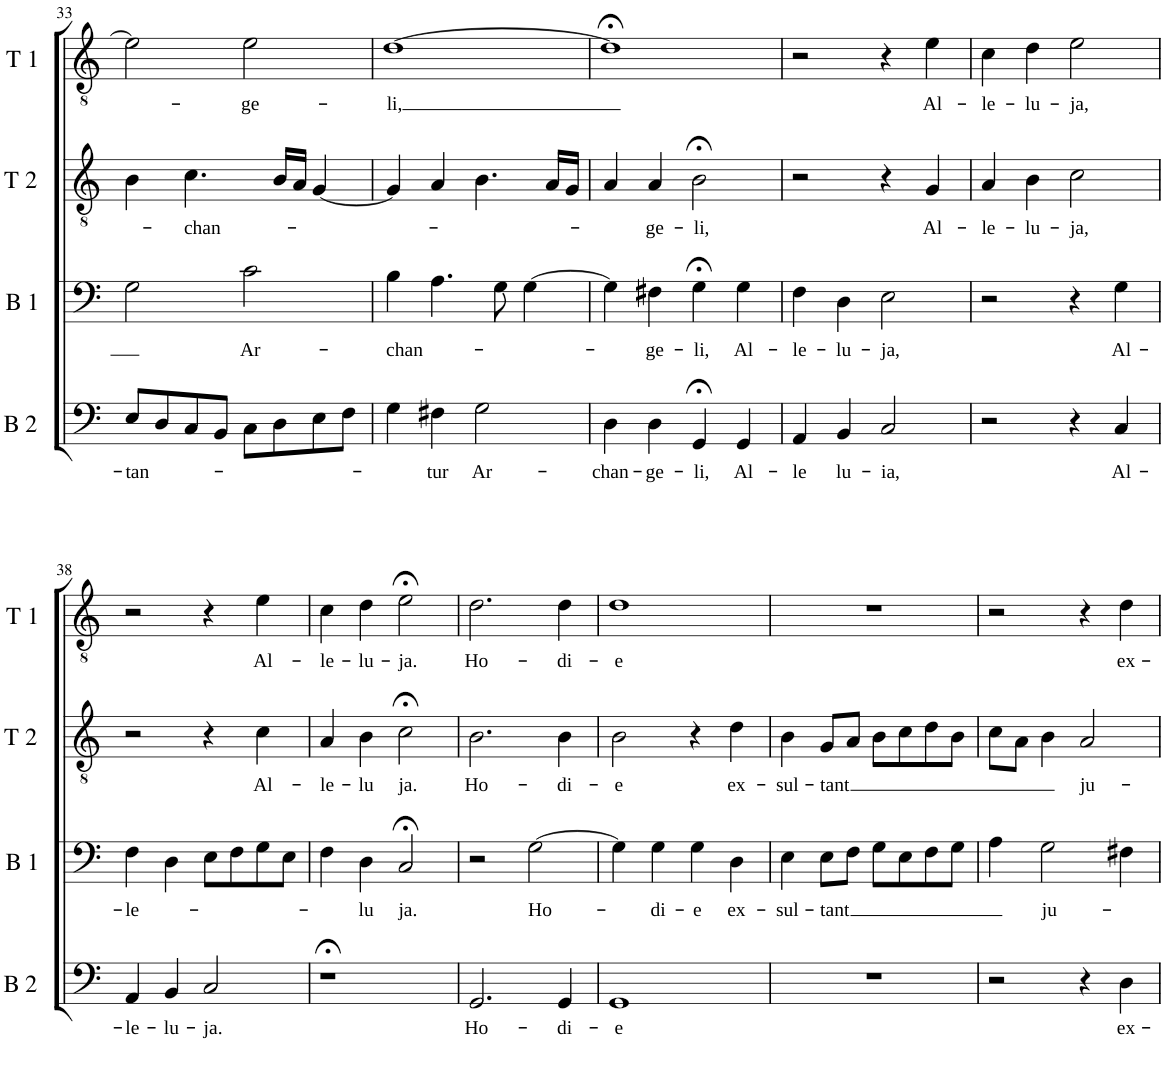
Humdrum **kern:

**kern	**text	**kern	**text	**kern	**text	**kern	**text
*part4	*part4	*part3	*part3	*part2	*part2	*part1	*part1
*staff4	*staff4	*staff3	*staff3	*staff2	*staff2	*staff1	*staff1
*I"Bass 2	*	*I"Bass 1	*	*I"Tenor 2	*	*I"Tenor 1	*
*I'B 2	*	*I'B 1	*	*I'T 2	*	*I'T 1	*
!!LO:PB:g=z
*clefF4	*	*clefF4	*	*clefGv2	*	*clefGv2	*
*k[]	*	*k[]	*	*k[]	*	*k[]	*
*M4/4	*	*M4/4	*	*M4/4	*	*M4/4	*
*met(c)	*	*met(c)	*	*met(c)	*	*met(c)	*
=33	=33	=33	=33	=33	=33	=33	=33
!	!LO:LY:b	!	!	!	!	!	!
8E/L	-tan-	2G\	.	4B\	.	2e\]	.
8D/	.	.	.	.	.	.	.
!	!	!	!	!	!LO:LY:b	!	!
8C/	.	.	.	4.c\	-chan-	.	.
8BB/J	.	.	.	.	.	.	.
!	!	!	!LO:LY:b	!	!	!	!LO:LY:b
8C\L	.	2c\	Ar-	.	.	2e\	-ge-
8D\	.	.	.	16B/LL	.	.	.
.	.	.	.	16A/JJ	.	.	.
8E\	.	.	.	[4G/	.	.	.
8F\J	.	.	.	.	.	.	.
=34	=34	=34	=34	=34	=34	=34	=34
!	!	!	!LO:LY:b	!	!	!	!LO:LY:b
4G\	.	4B\	-chan-	4G/]	.	[1d	-li,
!	!LO:LY:b	!	!	!	!	!	!
4F#X\	-tur	4.A\	.	4A/	.	.	.
!	!LO:LY:b	!	!	!	!	!	!
2G\	Ar-	.	.	4.B\	.	.	.
.	.	8G\	.	.	.	.	.
.	.	[4G\	.	.	.	.	.
.	.	.	.	16A/LL	.	.	.
.	.	.	.	16G/JJ	.	.	.
=35	=35	=35	=35	=35	=35	=35	=35
!	!LO:LY:b	!	!	!	!	!	!
4D\	-chan-	4G\]	.	4A/	.	1d;<]	.
!	!LO:LY:b	!	!LO:LY:b	!	!LO:LY:b	!	!
4D\	-ge-	4F#X\	-ge-	4A/	-ge-	.	.
!	!LO:LY:b	!	!LO:LY:b	!	!LO:LY:b	!	!
4GG;</	-li,	4G;<\	-li,	2B;<\	-li,	.	.
!	!LO:LY:b	!	!LO:LY:b	!	!	!	!
4GG/	Al-	4G\	Al-	.	.	.	.
=36	=36	=36	=36	=36	=36	=36	=36
!	!LO:LY:b	!	!LO:LY:b	!	!	!	!
4AA/	-le	4F\	-le-	2r	.	2r	.
!	!LO:LY:b	!	!LO:LY:b	!	!	!	!
4BB/	lu-	4D\	-lu-	.	.	.	.
!	!LO:LY:b	!	!LO:LY:b	!	!	!	!
2C/	-ia,	2E\	-ja,	4r	.	4r	.
!	!	!	!	!	!LO:LY:b	!	!LO:LY:b
.	.	.	.	4G/	Al-	4e\	Al-
=37	=37	=37	=37	=37	=37	=37	=37
!	!	!	!	!	!LO:LY:b	!	!LO:LY:b
2r	.	2r	.	4A/	-le-	4c\	-le-
!	!	!	!	!	!LO:LY:b	!	!LO:LY:b
.	.	.	.	4B\	-lu-	4d\	-lu-
!	!	!	!	!	!LO:LY:b	!	!LO:LY:b
4r	.	4r	.	2c\	-ja,	2e\	-ja,
!	!LO:LY:b	!	!LO:LY:b	!	!	!	!
4C/	Al-	4G\	Al-	.	.	.	.
!!LO:LB:g=z
=38	=38	=38	=38	=38	=38	=38	=38
!	!LO:LY:b	!	!LO:LY:b	!	!	!	!
4AA/	-le-	4F\	-le-	2r	.	2r	.
!	!LO:LY:b	!	!	!	!	!	!
4BB/	-lu-	4D\	.	.	.	.	.
!	!LO:LY:b	!	!	!	!	!	!
2C/	-ja.	8E\L	.	4r	.	4r	.
.	.	8F\	.	.	.	.	.
!	!	!	!	!	!LO:LY:b	!	!LO:LY:b
.	.	8G\	.	4c\	Al-	4e\	Al-
.	.	8E\J	.	.	.	.	.
=39	=39	=39	=39	=39	=39	=39	=39
!	!	!	!	!	!LO:LY:b	!	!LO:LY:b
1r;<	.	4F\	.	4A/	-le-	4c\	-le-
!	!	!	!LO:LY:b	!	!LO:LY:b	!	!LO:LY:b
.	.	4D\	-lu	4B\	-lu	4d\	-lu-
!	!	!	!LO:LY:b	!	!LO:LY:b	!	!LO:LY:b
.	.	2C;</	ja.	2c;<\	ja.	2e;<\	-ja.
=40	=40	=40	=40	=40	=40	=40	=40
!	!LO:LY:b	!	!	!	!LO:LY:b	!	!LO:LY:b
2.GG/	Ho-	2r	.	2.B\	Ho-	2.d\	Ho-
!	!	!	!LO:LY:b	!	!	!	!
.	.	[2G\	Ho-	.	.	.	.
!	!LO:LY:b	!	!	!	!LO:LY:b	!	!LO:LY:b
4GG/	-di-	.	.	4B\	-di-	4d\	-di-
=41	=41	=41	=41	=41	=41	=41	=41
!	!LO:LY:b	!	!	!	!LO:LY:b	!	!LO:LY:b
1GG	-e	4G\]	.	2B\	-e	1d	-e
!	!	!	!LO:LY:b	!	!	!	!
.	.	4G\	-di-	.	.	.	.
!	!	!	!LO:LY:b	!	!	!	!
.	.	4G\	-e	4r	.	.	.
!	!	!	!LO:LY:b	!	!LO:LY:b	!	!
.	.	4D\	ex-	4d\	ex-	.	.
=42	=42	=42	=42	=42	=42	=42	=42
!	!	!	!LO:LY:b	!	!LO:LY:b	!	!
1r	.	4E\	-sul-	4B\	-sul-	1r	.
!	!	!	!LO:LY:b	!	!LO:LY:b	!	!
.	.	8E\L	-tant	8G/L	-tant	.	.
.	.	8F\J	.	8A/J	.	.	.
.	.	8G\L	.	8B\L	.	.	.
.	.	8E\	.	8c\	.	.	.
.	.	8F\	.	8d\	.	.	.
.	.	8G\J	.	8B\J	.	.	.
=43	=43	=43	=43	=43	=43	=43	=43
2r	.	4A\	.	8c\L	.	2r	.
.	.	.	.	8A\J	.	.	.
!	!	!	!LO:LY:b	!	!	!	!
.	.	2G\	ju-	4B\	.	.	.
!	!	!	!	!	!LO:LY:b	!	!
4r	.	.	.	2A/	ju-	4r	.
!	!LO:LY:b	!	!	!	!	!	!LO:LY:b
4D\	ex-	4F#X\	.	.	.	4d\	ex-
=	=	=	=	=	=	=	=
*-	*-	*-	*-	*-	*-	*-	*-
